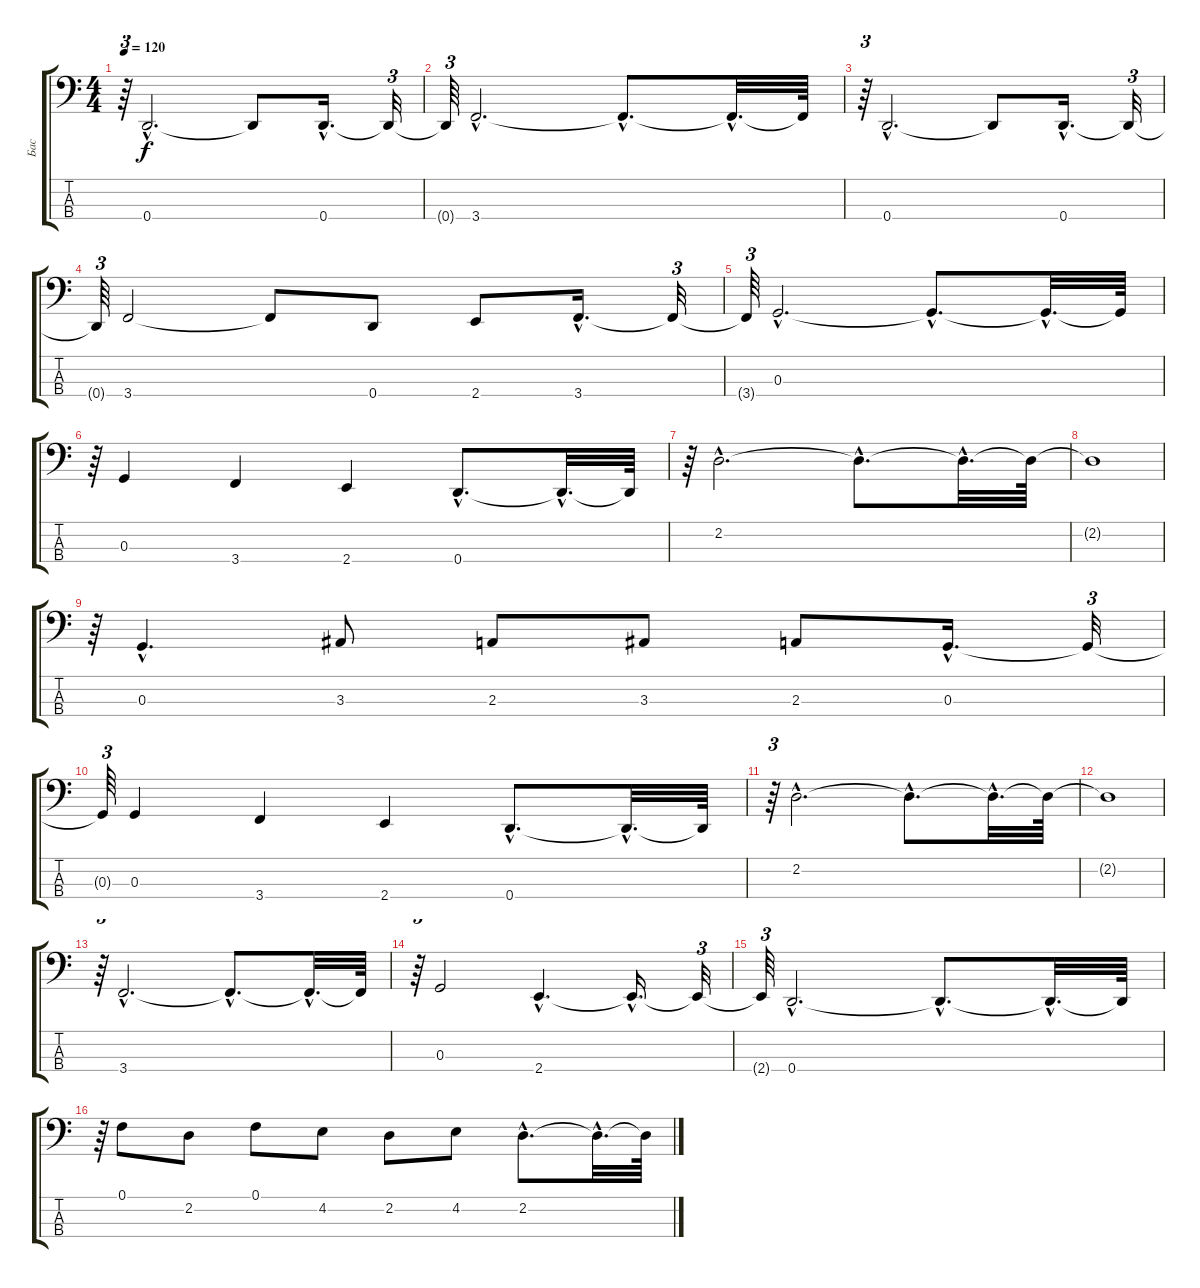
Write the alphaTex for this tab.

\track ("Бас" "Бас") {instrument electricbassfinger}
\staff {score tabs}
\tuning (F2 C2 G1 D1) {hide}
\ts (4 4)
\tempo 120
\clef f4
\ks c
r.64{tu (3 2) dy f} 0.4{hac}.2{d} 0.4{t}.8 0.4{hac}.16{d} 0.4{t}.32{tu (3 2)} |
0.4{t}.64{tu (3 2)} 3.4{hac}.2{d} 3.4{hac t}.8{d} 3.4{hac t}.32{d} 3.4{t}.64 |
r.64{tu (3 2)} 0.4{hac}.2{d} 0.4{t}.8 0.4{hac}.16{d} 0.4{t}.32{tu (3 2)} |
0.4{t}.64{tu (3 2)} 3.4.2 3.4{t}.8 0.4.8 2.4.8 3.4{hac}.16{d} 3.4{t}.32{tu (3 2)} |
3.4{t}.64{tu (3 2)} 0.3{hac}.2{d} 0.3{hac t}.8{d} 0.3{hac t}.32{d} 0.3{t}.64 |
r.64{tu (3 2)} 0.3.4 3.4.4 2.4.4 0.4{hac}.8{d} 0.4{hac t}.32{d} 0.4{t}.64 |
r.64{tu (3 2)} 2.2{hac}.2{d} 2.2{hac t}.8{d} 2.2{hac t}.32{d} 2.2{t}.64 |
2.2{t}.1 |
r.64{tu (3 2)} 0.3{hac}.4{d} 3.3.8 2.3.8 3.3.8 2.3.8 0.3{hac}.16{d} 0.3{t}.32{tu (3 2)} |
0.3{t}.64{tu (3 2)} 0.3.4 3.4.4 2.4.4 0.4{hac}.8{d} 0.4{hac t}.32{d} 0.4{t}.64 |
r.64{tu (3 2)} 2.2{hac}.2{d} 2.2{hac t}.8{d} 2.2{hac t}.32{d} 2.2{t}.64 |
2.2{t}.1 |
r.64{tu (3 2)} 3.4{hac}.2{d} 3.4{hac t}.8{d} 3.4{hac t}.32{d} 3.4{t}.64 |
r.64{tu (3 2)} 0.3.2 2.4{hac}.4{d} 2.4{hac t}.16{d} 2.4{t}.32{tu (3 2)} |
2.4{t}.64{tu (3 2)} 0.4{hac}.2{d} 0.4{hac t}.8{d} 0.4{hac t}.32{d} 0.4{t}.64 |
r.64{tu (3 2)} 0.1.8 2.2.8 0.1.8 4.2.8 2.2.8 4.2.8 2.2{hac}.8{d} 2.2{hac t}.32{d} 2.2{t}.64
